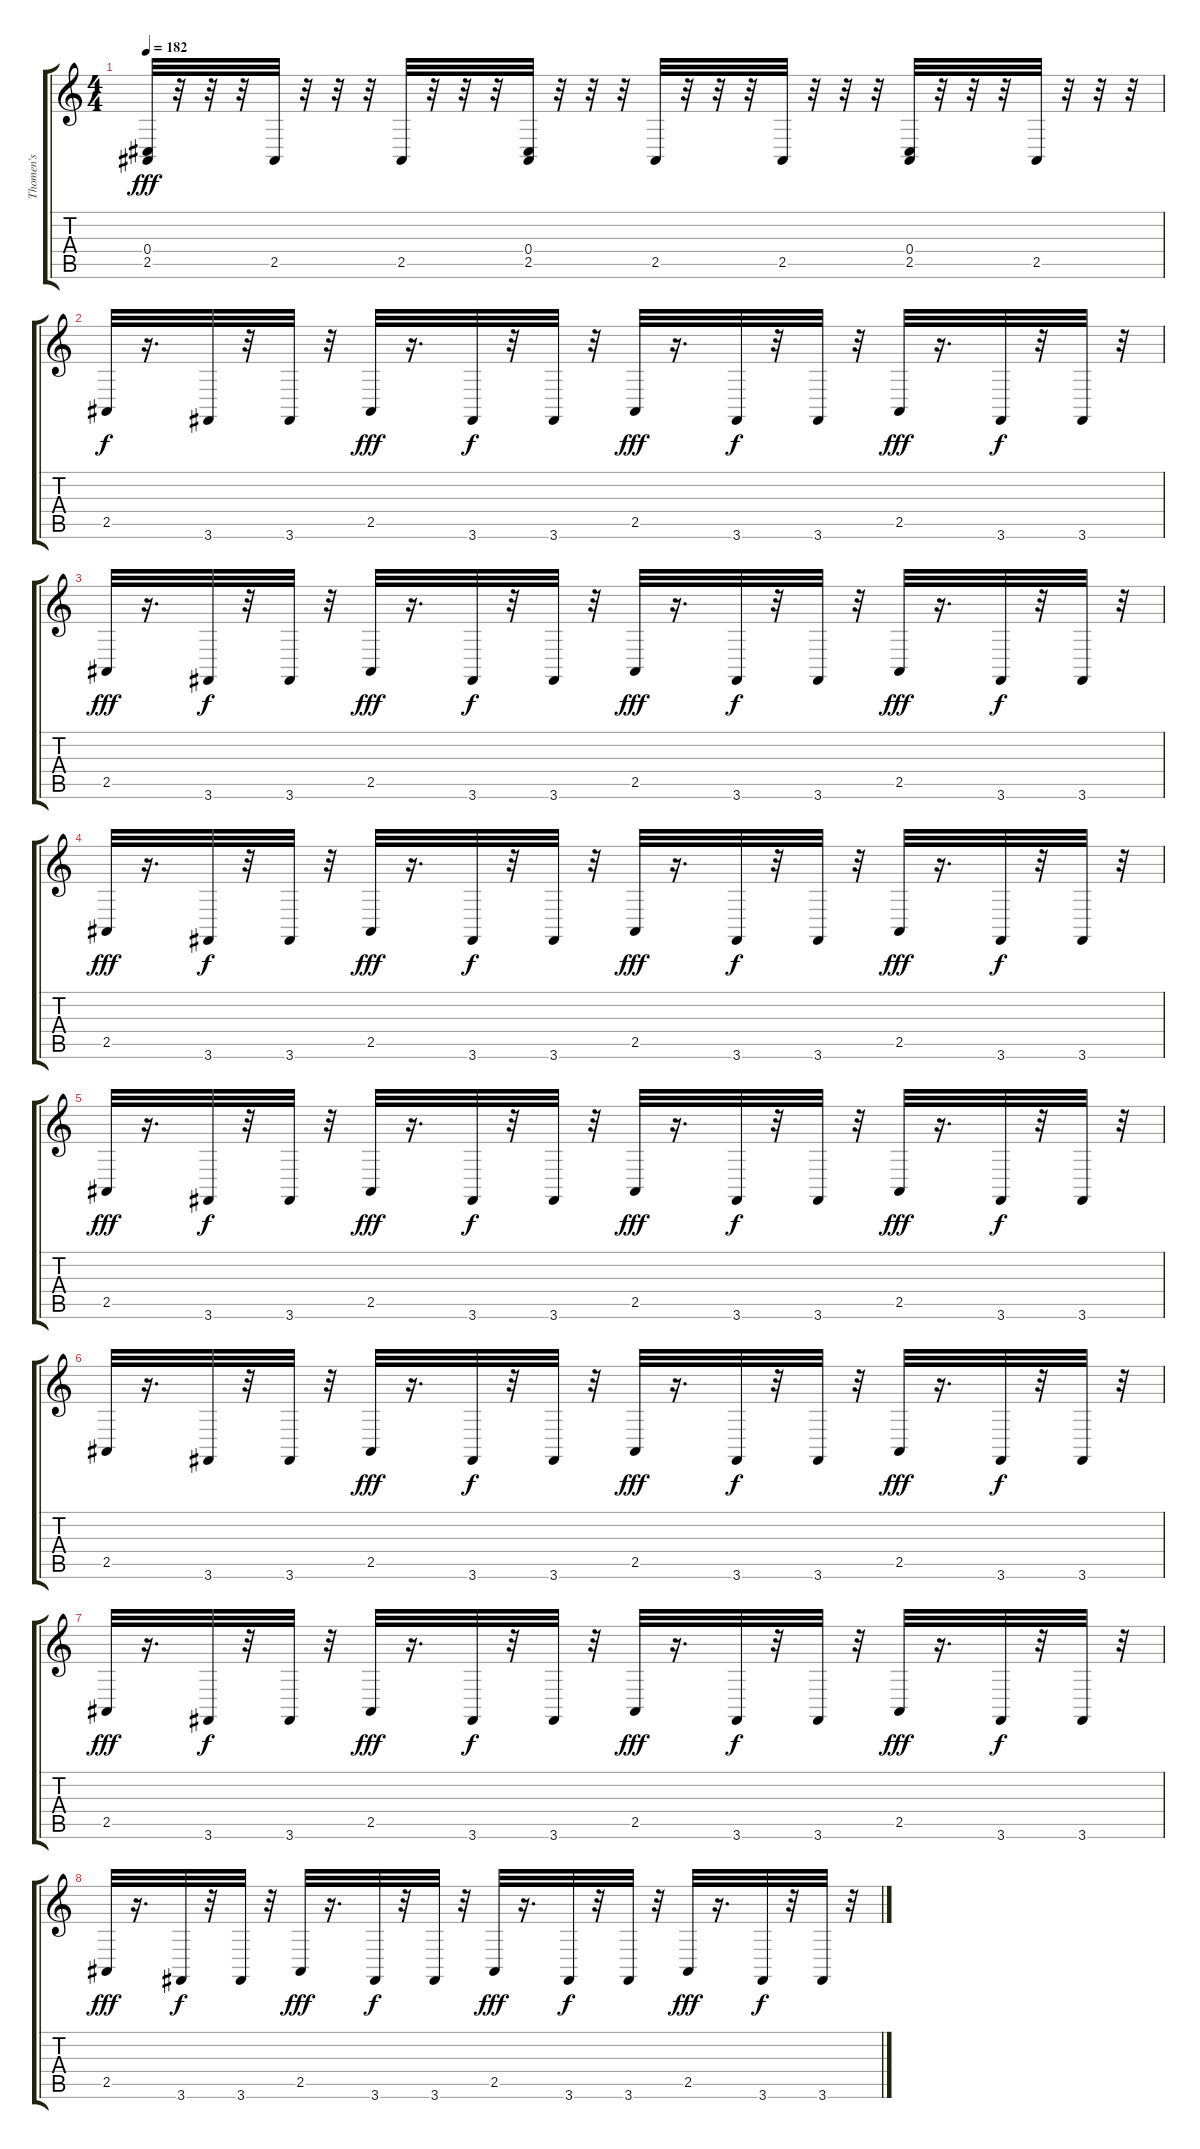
\track ("Thomen's " "Thomen's ") {instrument acousticgrandpiano}
\staff {score tabs}
\tuning (Eb4 Bb3 Gb3 Db3 Ab2 Eb2) {hide}
\ts (4 4)
\tempo 182
\clef g2
\ks c
(0.4 2.5).32{dy fff} r.32 r.32 r.32 2.5.32 r.32 r.32 r.32 2.5.32 r.32 r.32 r.32 (0.4 2.5).32 r.32 r.32 r.32 2.5.32 r.32 r.32 r.32 2.5.32 r.32 r.32 r.32 (0.4 2.5).32 r.32 r.32 r.32 2.5.32 r.32 r.32 r.32 |
2.5.32{dy f} r.16{d} 3.6.32 r.32 3.6.32 r.32 2.5.32{dy fff} r.16{d} 3.6.32{dy f} r.32 3.6.32 r.32 2.5.32{dy fff} r.16{d} 3.6.32{dy f} r.32 3.6.32 r.32 2.5.32{dy fff} r.16{d} 3.6.32{dy f} r.32 3.6.32 r.32 |
2.5.32{dy fff} r.16{d} 3.6.32{dy f} r.32 3.6.32 r.32 2.5.32{dy fff} r.16{d} 3.6.32{dy f} r.32 3.6.32 r.32 2.5.32{dy fff} r.16{d} 3.6.32{dy f} r.32 3.6.32 r.32 2.5.32{dy fff} r.16{d} 3.6.32{dy f} r.32 3.6.32 r.32 |
2.5.32{dy fff} r.16{d} 3.6.32{dy f} r.32 3.6.32 r.32 2.5.32{dy fff} r.16{d} 3.6.32{dy f} r.32 3.6.32 r.32 2.5.32{dy fff} r.16{d} 3.6.32{dy f} r.32 3.6.32 r.32 2.5.32{dy fff} r.16{d} 3.6.32{dy f} r.32 3.6.32 r.32 |
2.5.32{dy fff} r.16{d} 3.6.32{dy f} r.32 3.6.32 r.32 2.5.32{dy fff} r.16{d} 3.6.32{dy f} r.32 3.6.32 r.32 2.5.32{dy fff} r.16{d} 3.6.32{dy f} r.32 3.6.32 r.32 2.5.32{dy fff} r.16{d} 3.6.32{dy f} r.32 3.6.32 r.32 |
2.5.32 r.16{d} 3.6.32 r.32 3.6.32 r.32 2.5.32{dy fff} r.16{d} 3.6.32{dy f} r.32 3.6.32 r.32 2.5.32{dy fff} r.16{d} 3.6.32{dy f} r.32 3.6.32 r.32 2.5.32{dy fff} r.16{d} 3.6.32{dy f} r.32 3.6.32 r.32 |
2.5.32{dy fff} r.16{d} 3.6.32{dy f} r.32 3.6.32 r.32 2.5.32{dy fff} r.16{d} 3.6.32{dy f} r.32 3.6.32 r.32 2.5.32{dy fff} r.16{d} 3.6.32{dy f} r.32 3.6.32 r.32 2.5.32{dy fff} r.16{d} 3.6.32{dy f} r.32 3.6.32 r.32 |
2.5.32{dy fff} r.16{d} 3.6.32{dy f} r.32 3.6.32 r.32 2.5.32{dy fff} r.16{d} 3.6.32{dy f} r.32 3.6.32 r.32 2.5.32{dy fff} r.16{d} 3.6.32{dy f} r.32 3.6.32 r.32 2.5.32{dy fff} r.16{d} 3.6.32{dy f} r.32 3.6.32 r.32
